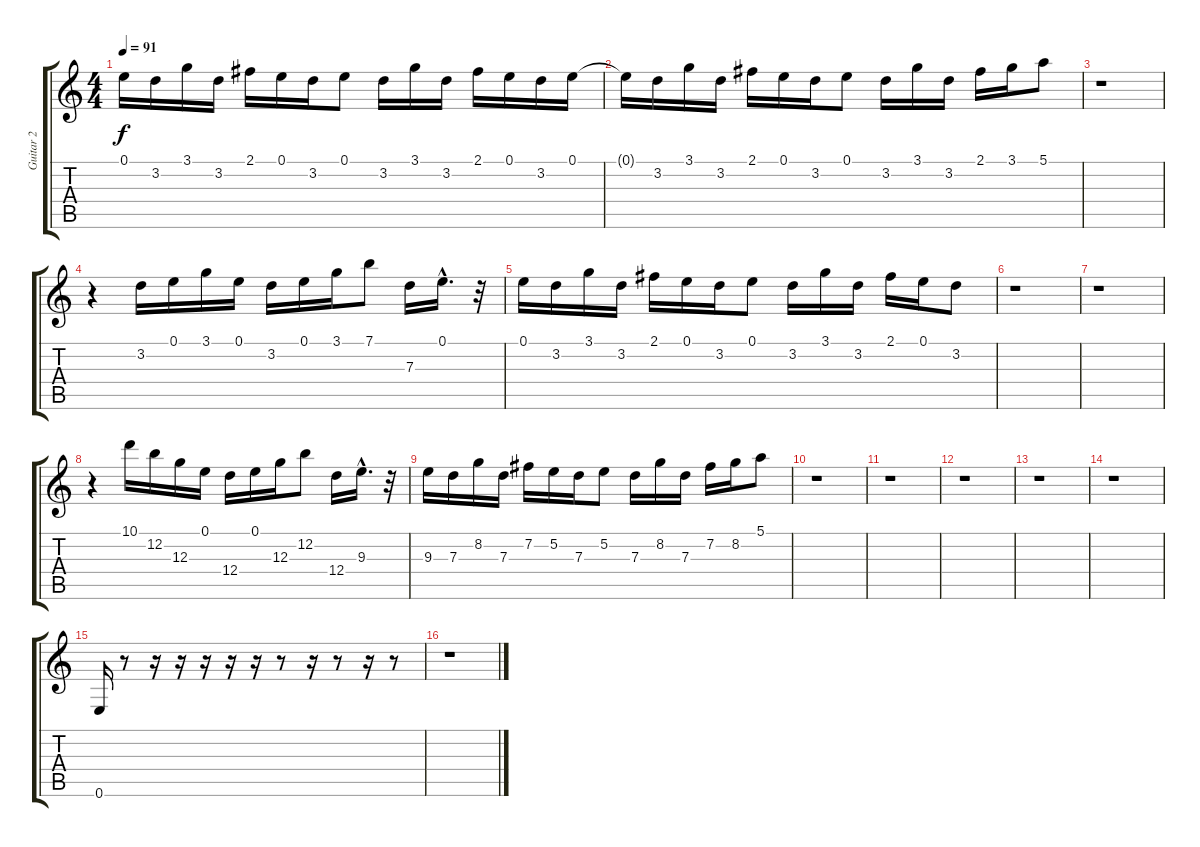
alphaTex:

\track ("Guitar 2" "Guitar 2") {instrument distortionguitar}
\staff {score tabs}
\tuning (E4 B3 G3 D3 A2 E2) {hide}
\ts (4 4)
\tempo 91
\clef g2
\ks c
0.1{t}.16{dy f} 3.2.16 3.1.16 3.2.16 2.1.16 0.1.16 3.2.16 0.1.8 3.2.16 3.1.16 3.2.16 2.1.16 0.1.16 3.2.16 0.1.16 |
0.1{t}.16 3.2.16 3.1.16 3.2.16 2.1.16 0.1.16 3.2.16 0.1.8 3.2.16 3.1.16 3.2.16 2.1.16 3.1.16 5.1.8 |
r.1 |
r.4 3.2.16 0.1.16 3.1.16 0.1.16 3.2.16 0.1.16 3.1.16 7.1.8 7.3.16 0.1{hac}.16{d} r.32 |
0.1.16 3.2.16 3.1.16 3.2.16 2.1.16 0.1.16 3.2.16 0.1.8 3.2.16 3.1.16 3.2.16 2.1.16 0.1.16 3.2.8 |
r.1 |
r.1 |
r.4 10.1.16 12.2.16 12.3.16 0.1.16 12.4.16 0.1.16 12.3.16 12.2.8 12.4.16 9.3{hac}.16{d} r.32 |
9.3.16 7.3.16 8.2.16 7.3.16 7.2.16 5.2.16 7.3.16 5.2.8 7.3.16 8.2.16 7.3.16 7.2.16 8.2.16 5.1.8 |
r.1 |
r.1 |
r.1 |
r.1 |
r.1 |
0.6.16 r.8 r.16 r.16 r.16 r.16 r.16 r.8 r.16 r.8 r.16 r.8 |
r.1
